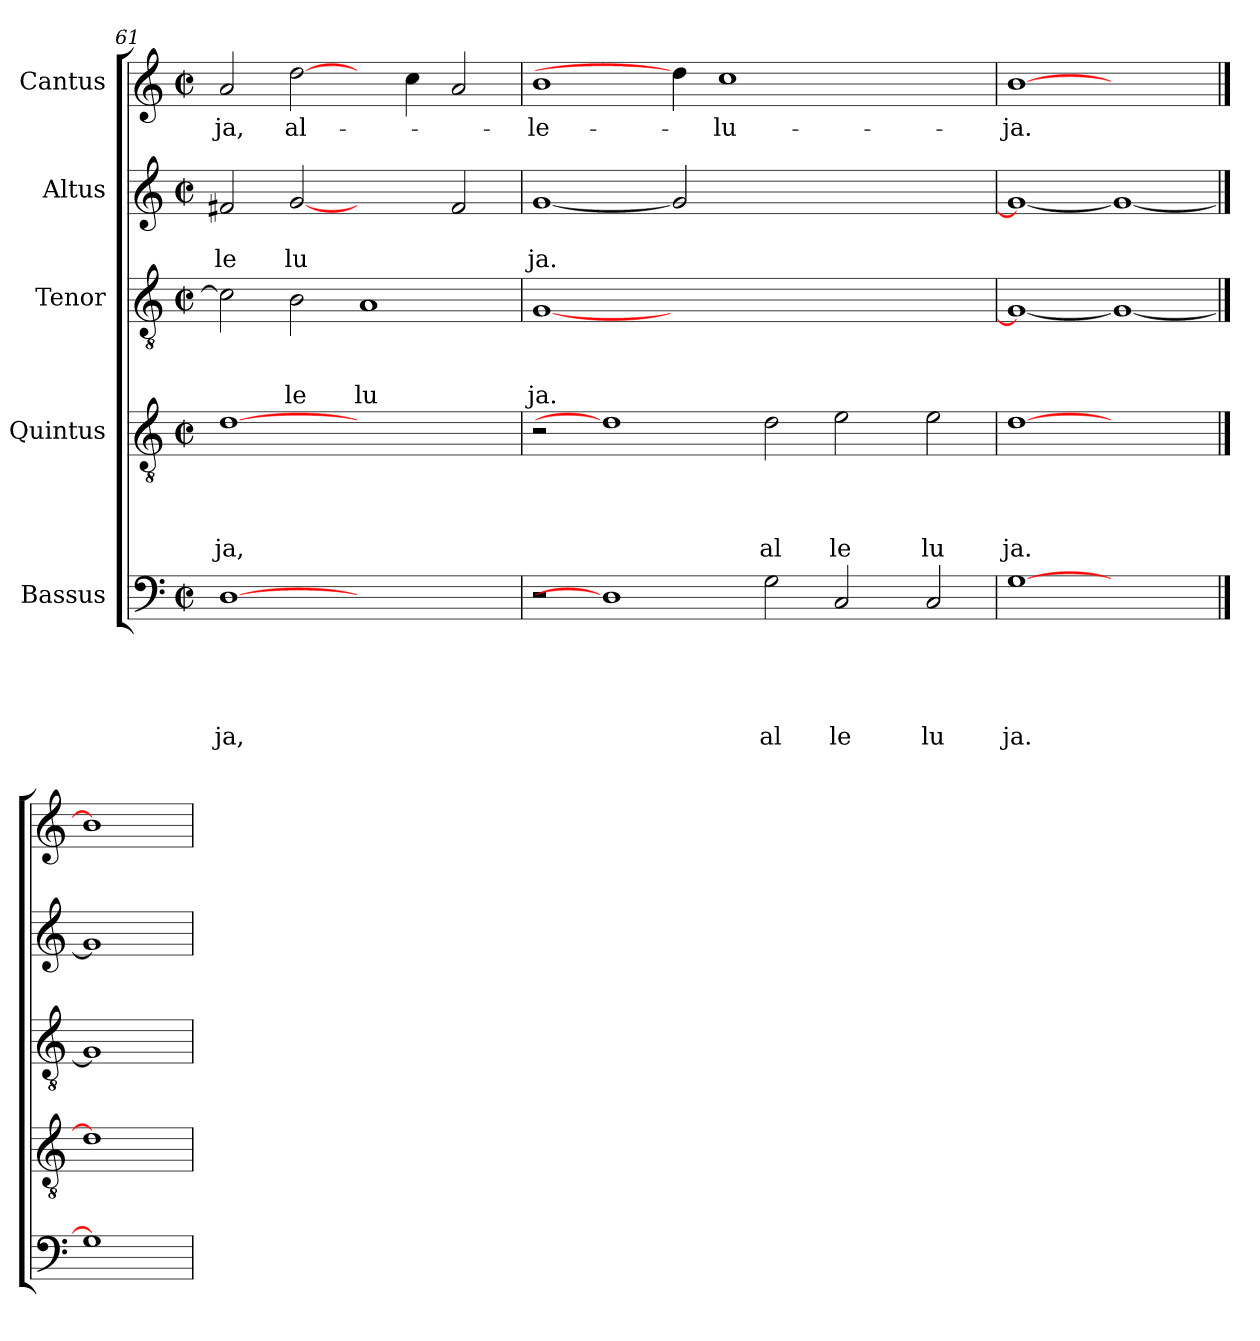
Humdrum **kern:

**kern	**text	**text	**text	**text	**text	**kern	**text	**text	**text	**text	**kern	**text	**text	**text	**kern	**text	**text	**kern	**text
*part5	*part5	*part5	*part5	*part5	*part5	*part4	*part4	*part4	*part4	*part4	*part3	*part3	*part3	*part3	*part2	*part2	*part2	*part1	*part1
*staff5	*staff5	*staff5	*staff5	*staff5	*staff5	*staff4	*staff4	*staff4	*staff4	*staff4	*staff3	*staff3	*staff3	*staff3	*staff2	*staff2	*staff2	*staff1	*staff1
*I"Bassus	*	*	*	*	*	*I"Quintus	*	*	*	*	*I"Tenor	*	*	*	*I"Altus	*	*	*I"Cantus	*
*clefF4	*	*	*	*	*	*clefGv2	*	*	*	*	*clefGv2	*	*	*	*clefG2	*	*	*clefG2	*
*k[]	*	*	*	*	*	*k[]	*	*	*	*	*k[]	*	*	*	*k[]	*	*	*k[]	*
*C:	*	*	*	*	*	*C:	*	*	*	*	*C:	*	*	*	*C:	*	*	*C:	*
*M2/2	*	*	*	*	*	*M2/2	*	*	*	*	*M2/2	*	*	*	*M2/2	*	*	*M2/2	*
*met(c|)	*	*	*	*	*	*met(c|)	*	*	*	*	*met(c|)	*	*	*	*met(c|)	*	*	*met(c|)	*
=61	=61	=61	=61	=61	=61	=61	=61	=61	=61	=61	=61	=61	=61	=61	=61	=61	=61	=61	=61
!	!	!	!	!	!LO:LY:b	!	!	!	!	!LO:LY:b	!	!	!	!	!	!	!LO:LY:b	!	!LO:LY:b
[1D	.	.	.	.	ja,	[1d	.	.	.	ja,	2c\]	.	.	.	2f#X/	.	le	2a/	-ja,
!	!	!	!	!	!	!	!	!	!	!	!	!	!	!LO:LY:b	!	!	!LO:LY:b	!	!LO:LY:b
.	.	.	.	.	.	.	.	.	.	.	2B\	.	.	le	[2g	.	lu	[2dd\	al-
!	!	!	!	!	!	!	!	!	!	!	!	!	!	!LO:LY:b	!	!	!	!	!
1ryy	.	.	.	.	.	1ryy	.	.	.	.	1A	.	.	lu	2ryy	.	.	4ryy	.
.	.	.	.	.	.	.	.	.	.	.	.	.	.	.	.	.	.	4cc\	.
.	.	.	.	.	.	.	.	.	.	.	.	.	.	.	2f#/	.	.	2a/	.
=62	=62	=62	=62	=62	=62	=62	=62	=62	=62	=62	=62	=62	=62	=62	=62	=62	=62	=62	=62
!	!	!	!	!	!	!	!	!	!	!	!	!	!	!LO:LY:b	!	!	!LO:LY:b	!	!LO:LY:b
2r	.	.	.	.	.	2r	.	.	.	.	[<1G	.	.	ja.	[<1g	.	ja.	1b	-le-
1D]	.	.	.	.	.	1d]	.	.	.	.	.	.	.	.	.	.	.	.	.
.	.	.	.	.	.	.	.	.	.	.	0ryy	.	.	.	2g]	.	.	4dd\]	.
!	!	!	!	!	!	!	!	!	!	!	!	!	!	!	!	!	!	!	!LO:LY:b
.	.	.	.	.	.	.	.	.	.	.	.	.	.	.	.	.	.	1cc	-lu-
!	!	!	!	!	!LO:LY:b	!	!	!	!	!LO:LY:b	!	!	!	!	!	!	!	!	!
2G\	.	.	.	.	al	2d\	.	.	.	al	.	.	.	.	1.ryy	.	.	.	.
!	!	!	!	!	!LO:LY:b	!	!	!	!	!LO:LY:b	!	!	!	!	!	!	!	!	!
2C/	.	.	.	.	le	2e\	.	.	.	le	.	.	.	.	.	.	.	.	.
.	.	.	.	.	.	.	.	.	.	.	.	.	.	.	.	.	.	2.ryy	.
!	!	!	!	!	!LO:LY:b	!	!	!	!	!LO:LY:b	!	!	!	!	!	!	!	!	!
2C/	.	.	.	.	lu	2e\	.	.	.	lu	.	.	.	.	.	.	.	.	.
=63	=63	=63	=63	=63	=63	=63	=63	=63	=63	=63	=63	=63	=63	=63	=63	=63	=63	=63	=63
!	!	!	!	!	!LO:LY:b	!	!	!	!	!LO:LY:b	!	!	!	!	!	!	!	!	!LO:LY:b
[1G	.	.	.	.	ja.	[1d	.	.	.	ja.	1G_	.	.	.	1g_	.	.	[1b	-ja.
1ryy	.	.	.	.	.	1ryy	.	.	.	.	1G_	.	.	.	1g_	.	.	1ryy	.
==64	==64	==64	==64	==64	==64	==64	==64	==64	==64	==64	==64	==64	==64	==64	==64	==64	==64	==64	==64
1G]	.	.	.	.	.	1d]	.	.	.	.	1G]	.	.	.	1g]	.	.	1b]	.
=	=	=	=	=	=	=	=	=	=	=	=	=	=	=	=	=	=	=	=
*-	*-	*-	*-	*-	*-	*-	*-	*-	*-	*-	*-	*-	*-	*-	*-	*-	*-	*-	*-
